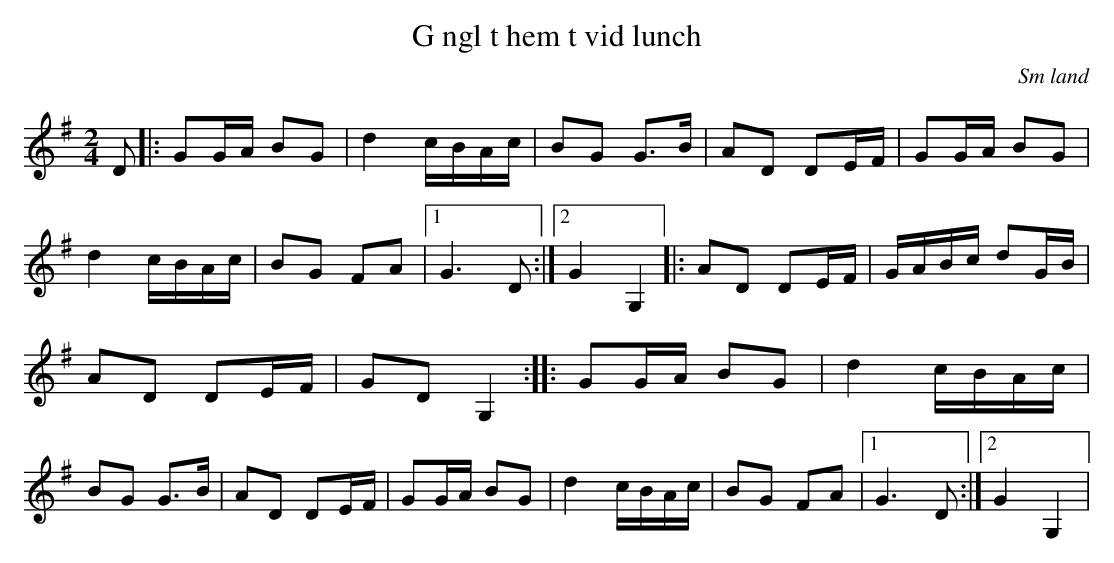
X:1
T:G ngl t hem t vid lunch
O:Sm land
M:2/4
L:1/8
K:G
D|: GG/2A/2 BG | d2 c/2B/2A/2c/2 | BG G3/2B/2 | AD DE/2F/2 | GG/2A/2 BG | d2 c/2B/2A/2c/2 | BG FA |1 G3 D :|2 G2 G,2 |: AD DE/2F/2 | G/2A/2B/2c/2 dG/2B/2 | AD DE/2F/2 | GD G,2 :: GG/2A/2 BG | d2 c/2B/2A/2c/2 | BG G3/2B/2 | AD DE/2F/2 | GG/2A/2 BG | d2 c/2B/2A/2c/2 | BG FA |1 G3 D :|2 G2 G,2 |
